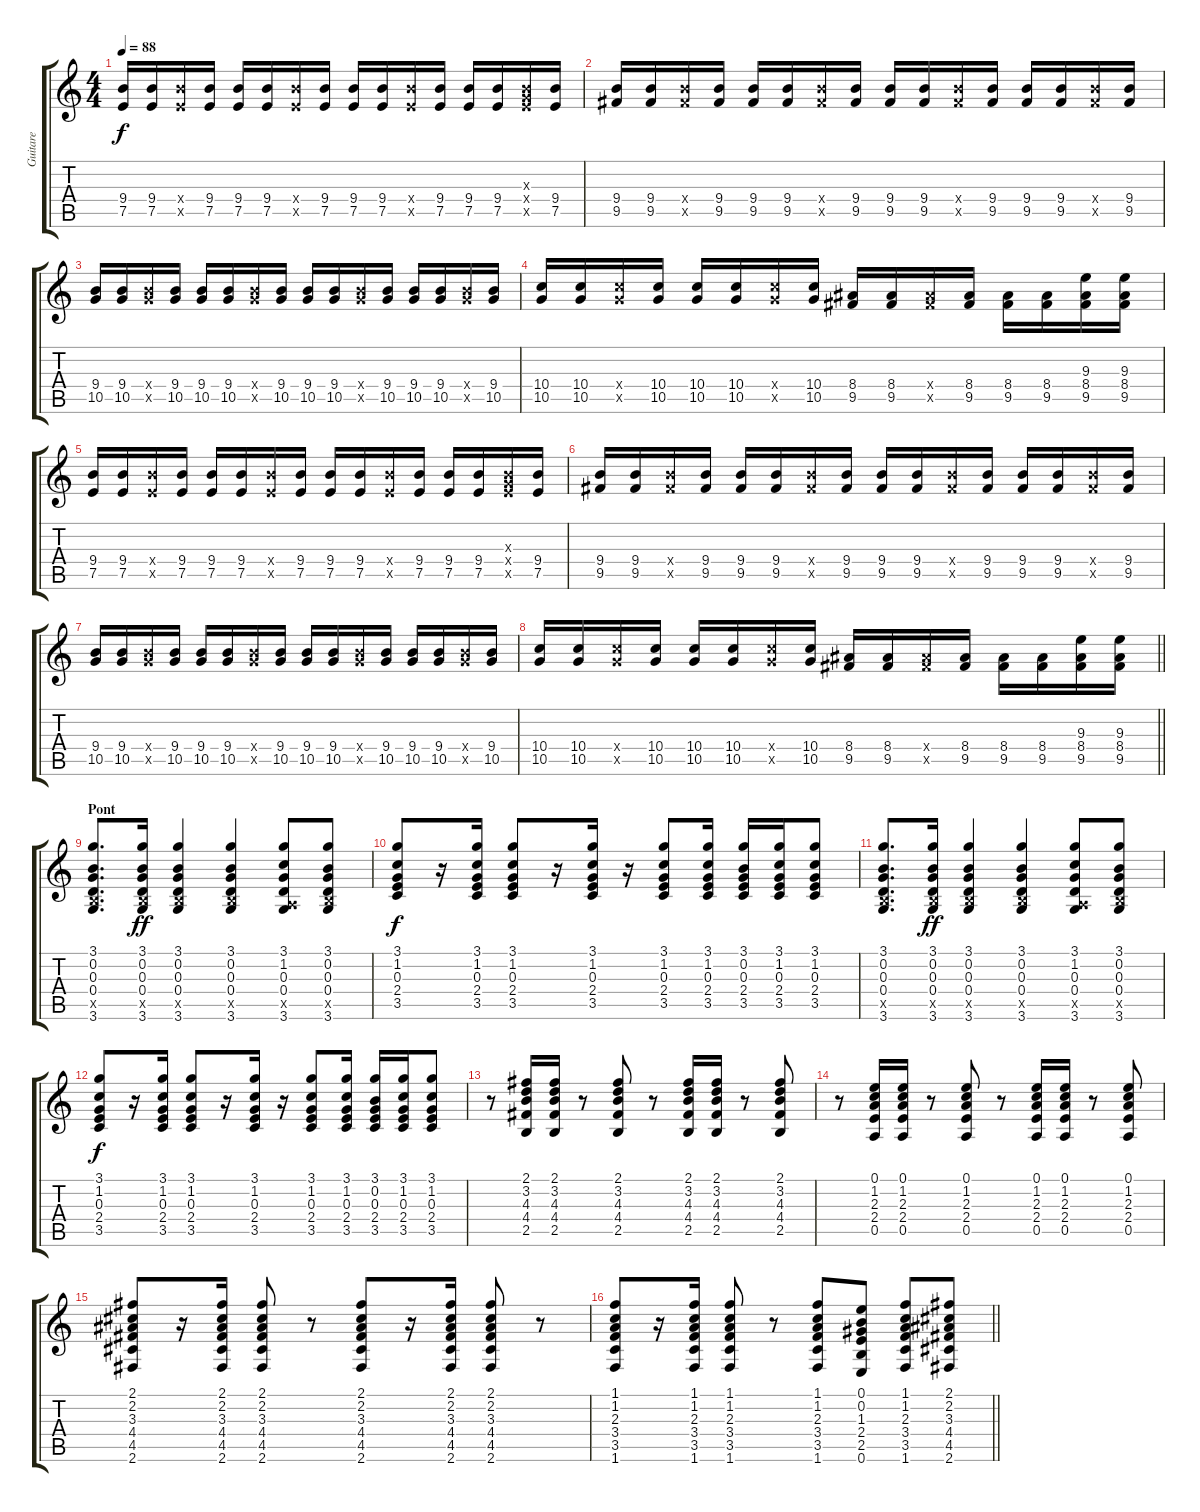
\track ("Guitare" "Guitare") {instrument overdrivenguitar}
\staff {score tabs}
\tuning (E4 B3 G3 D3 A2 E2) {hide}
\ts (4 4)
\tempo 88
\clef g2
\ks c
(9.4 7.5).16{dy f volume 9 instrument overdrivenguitar} (9.4 7.5).16 (9.4{x} 7.5{x}).16 (9.4 7.5).16 (9.4 7.5).16 (9.4 7.5).16 (9.4{x} 7.5{x}).16 (9.4 7.5).16 (9.4 7.5).16 (9.4 7.5).16 (9.4{x} 7.5{x}).16 (9.4 7.5).16 (9.4 7.5).16 (9.4 7.5).16 (0.3{x} 9.4{x} 7.5{x}).16 (9.4 7.5).16 |
(9.4 9.5).16 (9.4 9.5).16 (9.4{x} 9.5{x}).16 (9.4 9.5).16 (9.4 9.5).16 (9.4 9.5).16 (9.4{x} 9.5{x}).16 (9.4 9.5).16 (9.4 9.5).16 (9.4 9.5).16 (9.4{x} 9.5{x}).16 (9.4 9.5).16 (9.4 9.5).16 (9.4 9.5).16 (9.4{x} 9.5{x}).16 (9.4 9.5).16 |
(9.4 10.5).16 (9.4 10.5).16 (9.4{x} 10.5{x}).16 (9.4 10.5).16 (9.4 10.5).16 (9.4 10.5).16 (9.4{x} 10.5{x}).16 (9.4 10.5).16 (9.4 10.5).16 (9.4 10.5).16 (9.4{x} 10.5{x}).16 (9.4 10.5).16 (9.4 10.5).16 (9.4 10.5).16 (9.4{x} 10.5{x}).16 (9.4 10.5).16 |
(10.4 10.5).16 (10.4 10.5).16 (10.4{x} 10.5{x}).16 (10.4 10.5).16 (10.4 10.5).16 (10.4 10.5).16 (10.4{x} 10.5{x}).16 (10.4 10.5).16 (8.4 9.5).16 (8.4 9.5).16 (8.4{x} 9.5{x}).16 (8.4 9.5).16 (8.4 9.5).16 (8.4 9.5).16 (9.3 8.4 9.5).16 (9.3 8.4 9.5).16 |
(9.4 7.5).16 (9.4 7.5).16 (9.4{x} 7.5{x}).16 (9.4 7.5).16 (9.4 7.5).16 (9.4 7.5).16 (9.4{x} 7.5{x}).16 (9.4 7.5).16 (9.4 7.5).16 (9.4 7.5).16 (9.4{x} 7.5{x}).16 (9.4 7.5).16 (9.4 7.5).16 (9.4 7.5).16 (0.3{x} 9.4{x} 7.5{x}).16 (9.4 7.5).16 |
(9.4 9.5).16 (9.4 9.5).16 (9.4{x} 9.5{x}).16 (9.4 9.5).16 (9.4 9.5).16 (9.4 9.5).16 (9.4{x} 9.5{x}).16 (9.4 9.5).16 (9.4 9.5).16 (9.4 9.5).16 (9.4{x} 9.5{x}).16 (9.4 9.5).16 (9.4 9.5).16 (9.4 9.5).16 (9.4{x} 9.5{x}).16 (9.4 9.5).16 |
(9.4 10.5).16 (9.4 10.5).16 (9.4{x} 10.5{x}).16 (9.4 10.5).16 (9.4 10.5).16 (9.4 10.5).16 (9.4{x} 10.5{x}).16 (9.4 10.5).16 (9.4 10.5).16 (9.4 10.5).16 (9.4{x} 10.5{x}).16 (9.4 10.5).16 (9.4 10.5).16 (9.4 10.5).16 (9.4{x} 10.5{x}).16 (9.4 10.5).16 |
\barLineRight lightlight
(10.4 10.5).16 (10.4 10.5).16 (10.4{x} 10.5{x}).16 (10.4 10.5).16 (10.4 10.5).16 (10.4 10.5).16 (10.4{x} 10.5{x}).16 (10.4 10.5).16 (8.4 9.5).16 (8.4 9.5).16 (8.4{x} 9.5{x}).16 (8.4 9.5).16 (8.4 9.5).16 (8.4 9.5).16 (9.3 8.4 9.5).16 (9.3 8.4 9.5).16 |
\section ("" "Pont")
(3.1 0.2 0.3 0.4 2.5{x} 3.6).8{d} (3.1 0.2 0.3 0.4 2.5{x} 3.6).16{dy ff} (3.1 0.2 0.3 0.4 2.5{x} 3.6).4 (3.1 0.2 0.3 0.4 2.5{x} 3.6).4 (3.1 1.2 0.3 0.4 0.5{x} 3.6).8 (3.1 0.2 0.3 0.4 2.5{x} 3.6).8 |
(3.1 1.2 0.3 2.4 3.5).8{dy f} r.16 (3.1 1.2 0.3 2.4 3.5).16 (3.1 1.2 0.3 2.4 3.5).8 r.16 (3.1 1.2 0.3 2.4 3.5).16 r.16 (3.1 1.2 0.3 2.4 3.5).8 (3.1 1.2 0.3 2.4 3.5).16 (3.1 0.2 0.3 2.4 3.5).16 (3.1 1.2 0.3 2.4 3.5).16 (3.1 1.2 0.3 2.4 3.5).8 |
(3.1 0.2 0.3 0.4 2.5{x} 3.6).8{d} (3.1 0.2 0.3 0.4 2.5{x} 3.6).16{dy ff} (3.1 0.2 0.3 0.4 2.5{x} 3.6).4 (3.1 0.2 0.3 0.4 2.5{x} 3.6).4 (3.1 1.2 0.3 0.4 0.5{x} 3.6).8 (3.1 0.2 0.3 0.4 2.5{x} 3.6).8 |
(3.1 1.2 0.3 2.4 3.5).8{dy f} r.16 (3.1 1.2 0.3 2.4 3.5).16 (3.1 1.2 0.3 2.4 3.5).8 r.16 (3.1 1.2 0.3 2.4 3.5).16 r.16 (3.1 1.2 0.3 2.4 3.5).8 (3.1 1.2 0.3 2.4 3.5).16 (3.1 0.2 0.3 2.4 3.5).16 (3.1 1.2 0.3 2.4 3.5).16 (3.1 1.2 0.3 2.4 3.5).8 |
r.8 (2.1 3.2 4.3 4.4 2.5).16 (2.1 3.2 4.3 4.4 2.5).16 r.8 (2.1 3.2 4.3 4.4 2.5).8 r.8 (2.1 3.2 4.3 4.4 2.5).16 (2.1 3.2 4.3 4.4 2.5).16 r.8 (2.1 3.2 4.3 4.4 2.5).8 |
r.8 (0.1 1.2 2.3 2.4 0.5).16 (0.1 1.2 2.3 2.4 0.5).16 r.8 (0.1 1.2 2.3 2.4 0.5).8 r.8 (0.1 1.2 2.3 2.4 0.5).16 (0.1 1.2 2.3 2.4 0.5).16 r.8 (0.1 1.2 2.3 2.4 0.5).8 |
(2.1 2.2 3.3 4.4 4.5 2.6).8 r.16 (2.1 2.2 3.3 4.4 4.5 2.6).16 (2.1 2.2 3.3 4.4 4.5 2.6).8 r.8 (2.1 2.2 3.3 4.4 4.5 2.6).8 r.16 (2.1 2.2 3.3 4.4 4.5 2.6).16 (2.1 2.2 3.3 4.4 4.5 2.6).8 r.8 |
\barLineRight lightlight
(1.1 1.2 2.3 3.4 3.5 1.6).8 r.16 (1.1 1.2 2.3 3.4 3.5 1.6).16 (1.1 1.2 2.3 3.4 3.5 1.6).8 r.8 (1.1 1.2 2.3 3.4 3.5 1.6).8 (0.1 0.2 1.3 2.4 2.5 0.6).8 (1.1 1.2 2.3 3.4 3.5 1.6).8 (2.1 2.2 3.3 4.4 4.5 2.6).8
